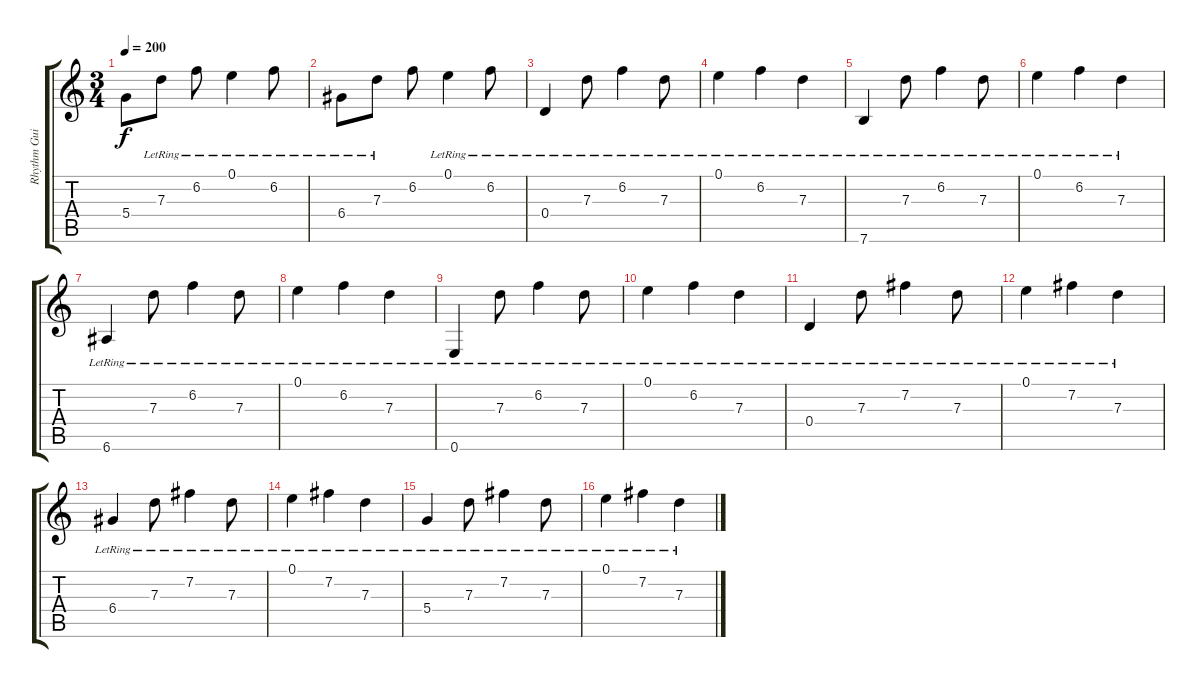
\track ("Rhythm Guitar" "Rhythm Gui") {instrument distortionguitar}
\staff {score tabs}
\tuning (E4 B3 G3 D3 A2 E2) {hide}
\ts (3 4)
\tempo 200
\clef g2
\ks c
5.4.8{dy f} 7.3{lr}.8 6.2{lr}.8 0.1{lr}.4 6.2{lr}.8 |
6.4{lr}.8 7.3{lr}.8 6.2.8 0.1{lr}.4 6.2{lr}.8 |
0.4{lr}.4 7.3{lr}.8 6.2{lr}.4 7.3{lr}.8 |
0.1{lr}.4 6.2{lr}.4 7.3{lr}.4 |
7.6{lr}.4 7.3{lr}.8 6.2{lr}.4 7.3{lr}.8 |
0.1{lr}.4 6.2{lr}.4 7.3{lr}.4 |
6.6{lr}.4 7.3{lr}.8 6.2{lr}.4 7.3{lr}.8 |
0.1{lr}.4 6.2{lr}.4 7.3{lr}.4 |
0.6{lr}.4 7.3{lr}.8 6.2{lr}.4 7.3{lr}.8 |
0.1{lr}.4 6.2{lr}.4 7.3{lr}.4 |
0.4{lr}.4{volume 16} 7.3{lr}.8 7.2{lr}.4 7.3{lr}.8 |
0.1{lr}.4 7.2{lr}.4 7.3{lr}.4 |
6.4{lr}.4 7.3{lr}.8 7.2{lr}.4 7.3{lr}.8 |
0.1{lr}.4 7.2{lr}.4 7.3{lr}.4 |
5.4{lr}.4 7.3{lr}.8 7.2{lr}.4 7.3{lr}.8 |
0.1{lr}.4 7.2{lr}.4 7.3{lr}.4
